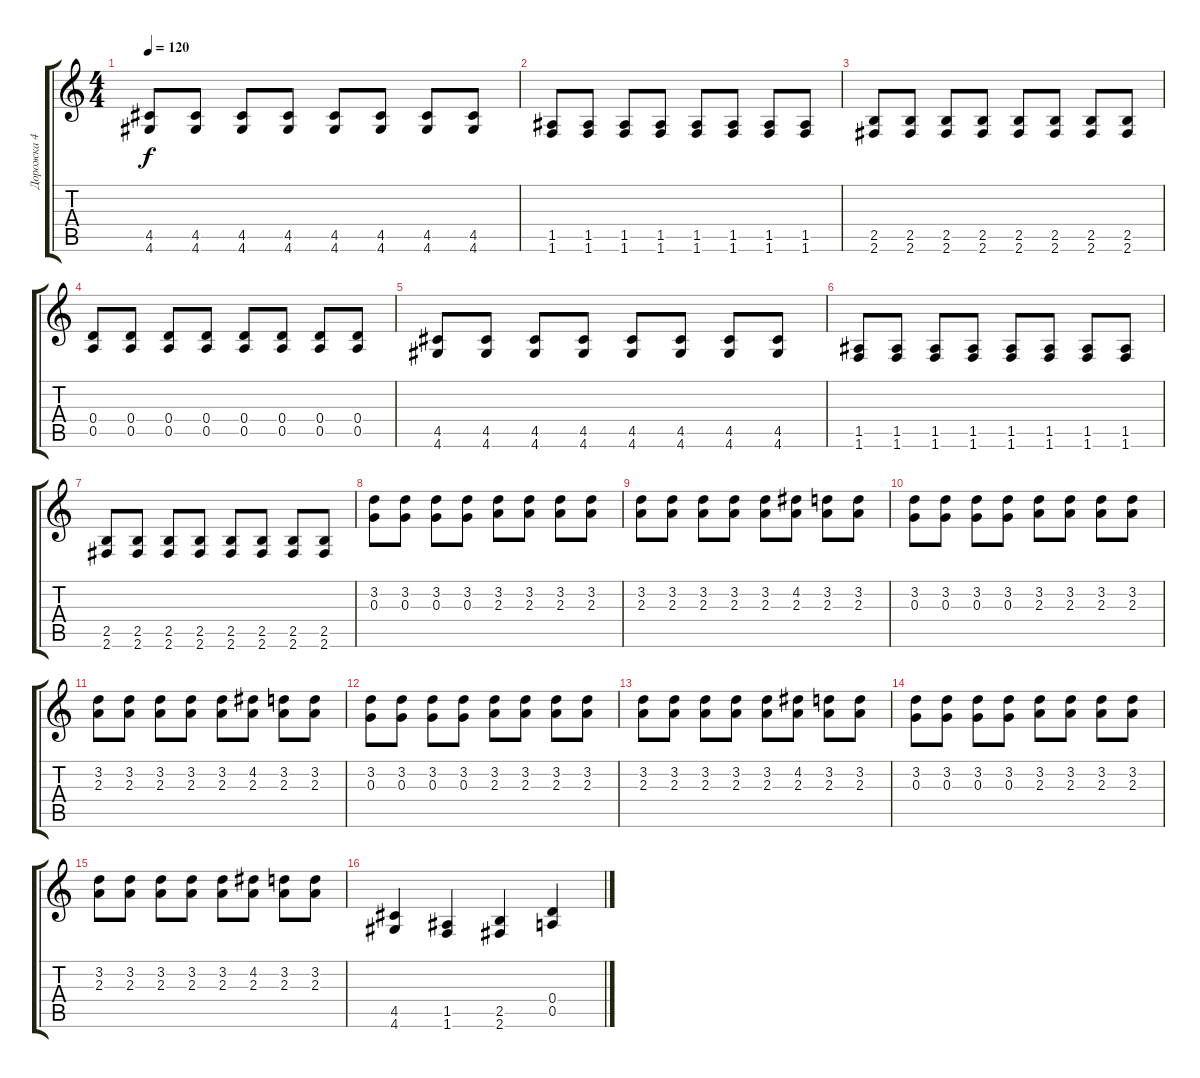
\track ("Дорожка 4" "Дорожка 4") {instrument electricguitarmuted}
\staff {score tabs}
\tuning (E4 B3 G3 D3 A2 E2) {hide}
\ts (4 4)
\tempo 120
\clef g2
\ks c
(4.5 4.6).8{dy f} (4.5 4.6).8 (4.5 4.6).8 (4.5 4.6).8 (4.5 4.6).8 (4.5 4.6).8 (4.5 4.6).8 (4.5 4.6).8 |
(1.5 1.6).8 (1.5 1.6).8 (1.5 1.6).8 (1.5 1.6).8 (1.5 1.6).8 (1.5 1.6).8 (1.5 1.6).8 (1.5 1.6).8 |
(2.5 2.6).8 (2.5 2.6).8 (2.5 2.6).8 (2.5 2.6).8 (2.5 2.6).8 (2.5 2.6).8 (2.5 2.6).8 (2.5 2.6).8 |
(0.4 0.5).8 (0.4 0.5).8 (0.4 0.5).8 (0.4 0.5).8 (0.4 0.5).8 (0.4 0.5).8 (0.4 0.5).8 (0.4 0.5).8 |
(4.5 4.6).8 (4.5 4.6).8 (4.5 4.6).8 (4.5 4.6).8 (4.5 4.6).8 (4.5 4.6).8 (4.5 4.6).8 (4.5 4.6).8 |
(1.5 1.6).8 (1.5 1.6).8 (1.5 1.6).8 (1.5 1.6).8 (1.5 1.6).8 (1.5 1.6).8 (1.5 1.6).8 (1.5 1.6).8 |
(2.5 2.6).8 (2.5 2.6).8 (2.5 2.6).8 (2.5 2.6).8 (2.5 2.6).8 (2.5 2.6).8 (2.5 2.6).8 (2.5 2.6).8 |
(3.2 0.3).8 (3.2 0.3).8 (3.2 0.3).8 (3.2 0.3).8 (3.2 2.3).8 (3.2 2.3).8 (3.2 2.3).8 (3.2 2.3).8 |
(3.2 2.3).8 (3.2 2.3).8 (3.2 2.3).8 (3.2 2.3).8 (3.2 2.3).8 (4.2 2.3).8 (3.2 2.3).8 (3.2 2.3).8 |
(3.2 0.3).8 (3.2 0.3).8 (3.2 0.3).8 (3.2 0.3).8 (3.2 2.3).8 (3.2 2.3).8 (3.2 2.3).8 (3.2 2.3).8 |
(3.2 2.3).8 (3.2 2.3).8 (3.2 2.3).8 (3.2 2.3).8 (3.2 2.3).8 (4.2 2.3).8 (3.2 2.3).8 (3.2 2.3).8 |
(3.2 0.3).8 (3.2 0.3).8 (3.2 0.3).8 (3.2 0.3).8 (3.2 2.3).8 (3.2 2.3).8 (3.2 2.3).8 (3.2 2.3).8 |
(3.2 2.3).8 (3.2 2.3).8 (3.2 2.3).8 (3.2 2.3).8 (3.2 2.3).8 (4.2 2.3).8 (3.2 2.3).8 (3.2 2.3).8 |
(3.2 0.3).8 (3.2 0.3).8 (3.2 0.3).8 (3.2 0.3).8 (3.2 2.3).8 (3.2 2.3).8 (3.2 2.3).8 (3.2 2.3).8 |
(3.2 2.3).8 (3.2 2.3).8 (3.2 2.3).8 (3.2 2.3).8 (3.2 2.3).8 (4.2 2.3).8 (3.2 2.3).8 (3.2 2.3).8 |
(4.5 4.6).4 (1.5 1.6).4 (2.5 2.6).4 (0.4 0.5).4
